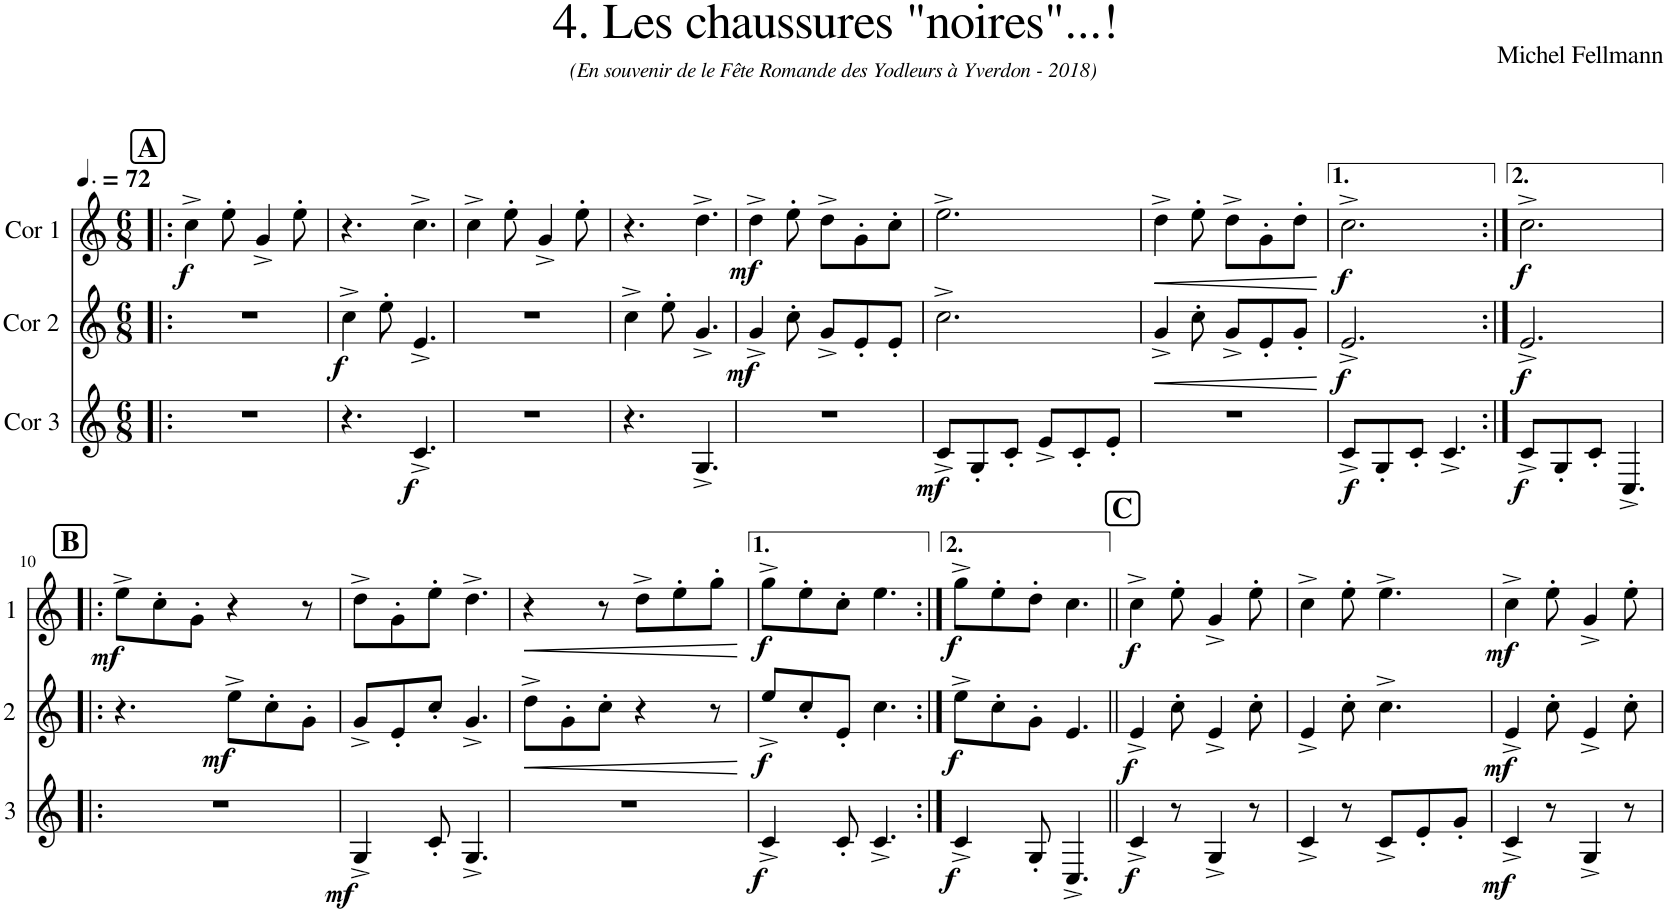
**kern	**dynam	**kern	**dynam	**kern	**dynam
*part3	*part3	*part2	*part2	*part1	*part1
*staff3	*staff3	*staff2	*staff2	*staff1	*staff1
*I"Cor 3	*	*I"Cor 2	*	*I"Cor 1	*
*clefG2	*	*clefG2	*	*clefG2	*
*Trd4c7	*	*Trd4c7	*	*Trd4c7	*
*k[]	*	*k[]	*	*k[]	*
*M6/8	*	*M6/8	*	*M6/8	*
*MM108	*	*MM108	*	*MM108	*
!!LO:REH:place=s1:a:B:cj:fs=14:t=A
=1!|:	=1!|:	=1!|:	=1!|:	=1!|:	=1!|:
!	!	!	!	!	!LO:DY:b
2.r	.	2.r	.	4cc^\	f
.	.	.	.	8ee'\	.
.	.	.	.	4g^/	.
.	.	.	.	8ee'\	.
=2	=2	=2	=2	=2	=2
!	!	!	!LO:DY:b	!	!
4.r	.	4cc^\	f	4.r	.
.	.	8ee'\	.	.	.
!	!LO:DY:b	!	!	!	!
4.c^/	f	4.e^/	.	4.cc^\	.
=3	=3	=3	=3	=3	=3
2.r	.	2.r	.	4cc^\	.
.	.	.	.	8ee'\	.
.	.	.	.	4g^/	.
.	.	.	.	8ee'\	.
=4	=4	=4	=4	=4	=4
4.r	.	4cc^\	.	4.r	.
.	.	8ee'\	.	.	.
4.G^/	.	4.g^/	.	4.dd^\	.
=5	=5	=5	=5	=5	=5
!	!	!	!LO:DY:b	!	!LO:DY:b
2.r	.	4g^/	mf	4dd^\	mf
.	.	8cc'\	.	8ee'\	.
.	.	8g^/L	.	8dd^\L	.
.	.	8e'/	.	8g'\	.
.	.	8e'/J	.	8cc'\J	.
=6	=6	=6	=6	=6	=6
!	!LO:DY:b	!	!	!	!
8c^/L	mf	2.cc^\	.	2.ee^\	.
8G'/	.	.	.	.	.
8c'/J	.	.	.	.	.
8e^/L	.	.	.	.	.
8c'/	.	.	.	.	.
8e'/J	.	.	.	.	.
=7	=7	=7	=7	=7	=7
!	!	!	!LO:HP:b	!	!LO:HP:b
2.r	.	4g^/	<	4dd^\	<
.	.	8cc'\	.	8ee'\	.
.	.	8g^/L	.	8dd^\L	.
.	.	8e'/	.	8g'\	.
.	.	8g'/J	.	8dd'\J	.
.	.	.	[	.	[
=8	=8	=8	=8	=8	=8
!	!LO:DY:b	!	!LO:DY:b	!	!LO:DY:b
8c^/L	f	2.e^/	f	2.cc^\	f
8G'/	.	.	.	.	.
8c'/J	.	.	.	.	.
4.c^/	.	.	.	.	.
=9:|!	=9:|!	=9:|!	=9:|!	=9:|!	=9:|!
!	!LO:DY:b	!	!LO:DY:b	!	!LO:DY:b
8c^/L	f	2.e^/	f	2.cc^\	f
8G'/	.	.	.	.	.
8c'/J	.	.	.	.	.
4.C^/	.	.	.	.	.
!!LO:LB:g=z
!!LO:REH:place=s1:a:B:cj:fs=14:t=B
=10!|:	=10!|:	=10!|:	=10!|:	=10!|:	=10!|:
!	!	!	!	!	!LO:DY:b
2.r	.	4.r	.	8ee^\L	mf
.	.	.	.	8cc'\	.
.	.	.	.	8g'\J	.
!	!	!	!LO:DY:b	!	!
.	.	8ee^\L	mf	4r	.
.	.	8cc'\	.	.	.
.	.	8g'\J	.	8r	.
=11	=11	=11	=11	=11	=11
!	!LO:DY:b	!	!	!	!
4G^/	mf	8g^/L	.	8dd^\L	.
.	.	8e'/	.	8g'\	.
8c'/	.	8cc'/J	.	8ee'\J	.
4.G^/	.	4.g^/	.	4.dd^\	.
=12	=12	=12	=12	=12	=12
!	!	!	!LO:HP:b	!	!LO:HP:b
2.r	.	8dd^\L	<	4r	<
.	.	8g'\	.	.	.
.	.	8cc'\J	.	8r	.
.	.	4r	.	8dd^\L	.
.	.	.	.	8ee'\	.
.	.	8r	.	8gg'\J	.
.	.	.	[	.	[
=13	=13	=13	=13	=13	=13
!	!LO:DY:b	!	!LO:DY:b	!	!LO:DY:b
4c^/	f	8ee^/L	f	8gg^\L	f
.	.	8cc'/	.	8ee'\	.
8c'/	.	8e'/J	.	8cc'\J	.
4.c^/	.	4.cc\	.	4.ee\	.
=14:|!	=14:|!	=14:|!	=14:|!	=14:|!	=14:|!
!	!LO:DY:b	!	!LO:DY:b	!	!LO:DY:b
4c^/	f	8ee^\L	f	8gg^\L	f
.	.	8cc'\	.	8ee'\	.
8G'/	.	8g'\J	.	8dd'\J	.
4.C^/	.	4.e/	.	4.cc\	.
!!LO:REH:place=s1:a:B:cj:fs=14:t=C
=15||	=15||	=15||	=15||	=15||	=15||
!	!LO:DY:b	!	!LO:DY:b	!	!LO:DY:b
4c^/	f	4e^/	f	4cc^\	f
8r	.	8cc'\	.	8ee'\	.
4G^/	.	4e^/	.	4g^/	.
8r	.	8cc'\	.	8ee'\	.
=16	=16	=16	=16	=16	=16
4c^/	.	4e^/	.	4cc^\	.
8r	.	8cc'\	.	8ee'\	.
8c^/L	.	4.cc^\	.	4.ee^\	.
8e'/	.	.	.	.	.
8g'/J	.	.	.	.	.
=17	=17	=17	=17	=17	=17
!	!LO:DY:b	!	!LO:DY:b	!	!LO:DY:b
4c^/	mf	4e^/	mf	4cc^\	mf
8r	.	8cc'\	.	8ee'\	.
4G^/	.	4e^/	.	4g^/	.
8r	.	8cc'\	.	8ee'\	.
=	=	=	=	=	=
*-	*-	*-	*-	*-	*-
